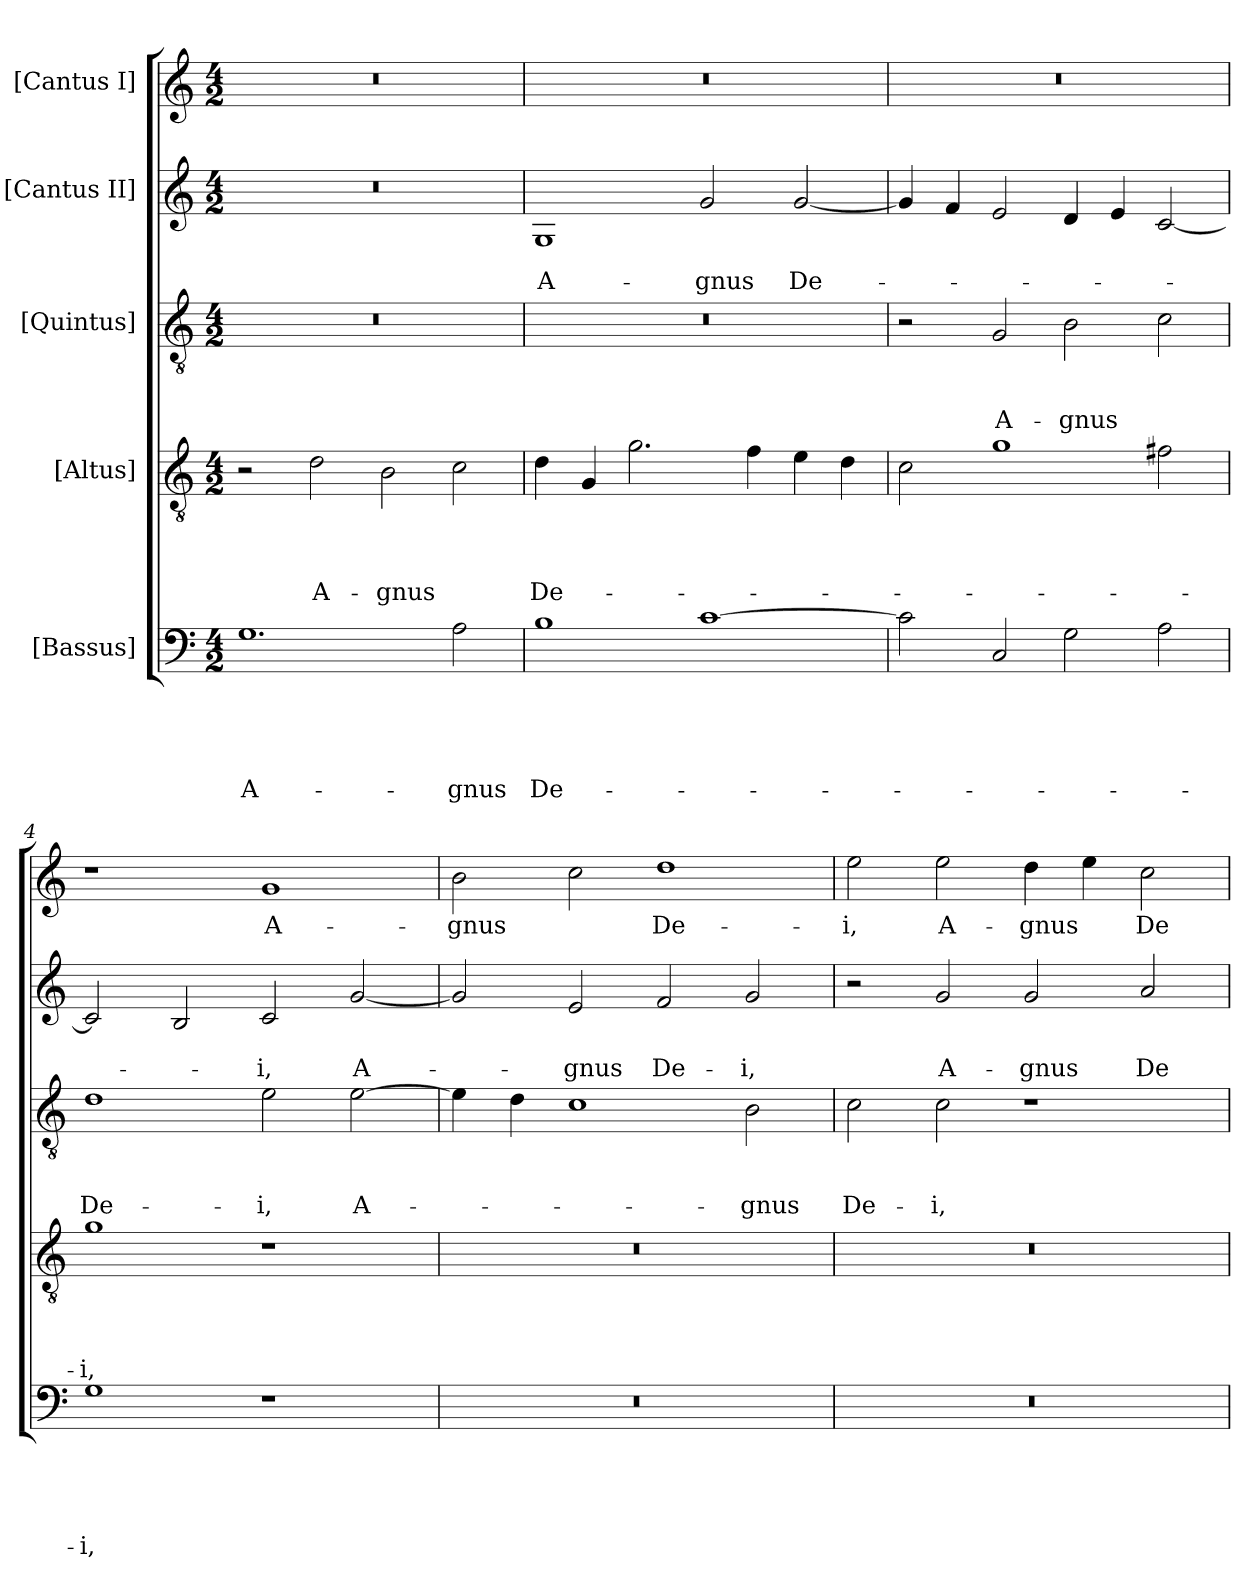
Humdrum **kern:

**kern	**text	**text	**text	**text	**text	**kern	**text	**text	**text	**text	**kern	**text	**text	**text	**kern	**text	**text	**kern	**text
*part5	*part5	*part5	*part5	*part5	*part5	*part4	*part4	*part4	*part4	*part4	*part3	*part3	*part3	*part3	*part2	*part2	*part2	*part1	*part1
*staff5	*staff5	*staff5	*staff5	*staff5	*staff5	*staff4	*staff4	*staff4	*staff4	*staff4	*staff3	*staff3	*staff3	*staff3	*staff2	*staff2	*staff2	*staff1	*staff1
*I"[Bassus]	*	*	*	*	*	*I"[Altus]	*	*	*	*	*I"[Quintus]	*	*	*	*I"[Cantus II]	*	*	*I"[Cantus I]	*
*clefF4	*	*	*	*	*	*clefGv2	*	*	*	*	*clefGv2	*	*	*	*clefG2	*	*	*clefG2	*
*k[]	*	*	*	*	*	*k[]	*	*	*	*	*k[]	*	*	*	*k[]	*	*	*k[]	*
*M4/2	*	*	*	*	*	*M4/2	*	*	*	*	*M4/2	*	*	*	*M4/2	*	*	*M4/2	*
=1	=1	=1	=1	=1	=1	=1	=1	=1	=1	=1	=1	=1	=1	=1	=1	=1	=1	=1	=1
1.G\	.	.	.	.	A-	2r	.	.	.	.	0r	.	.	.	0r	.	.	0r	.
.	.	.	.	.	.	2d\	.	.	.	A-	.	.	.	.	.	.	.	.	.
.	.	.	.	.	.	2B\	.	.	.	-gnus	.	.	.	.	.	.	.	.	.
2A\	.	.	.	.	-gnus	2c\	.	.	.	.	.	.	.	.	.	.	.	.	.
=2	=2	=2	=2	=2	=2	=2	=2	=2	=2	=2	=2	=2	=2	=2	=2	=2	=2	=2	=2
1B\	.	.	.	.	De-	4d\	.	.	.	De-	0r	.	.	.	1G/	.	A-	0r	.
.	.	.	.	.	.	4G/	.	.	.	.	.	.	.	.	.	.	.	.	.
.	.	.	.	.	.	2.g\	.	.	.	.	.	.	.	.	.	.	.	.	.
[1c\	.	.	.	.	.	.	.	.	.	.	.	.	.	.	2g/	.	-gnus	.	.
.	.	.	.	.	.	4f\	.	.	.	.	.	.	.	.	.	.	.	.	.
.	.	.	.	.	.	4e\	.	.	.	.	.	.	.	.	[2g/	.	De-	.	.
.	.	.	.	.	.	4d\	.	.	.	.	.	.	.	.	.	.	.	.	.
=3	=3	=3	=3	=3	=3	=3	=3	=3	=3	=3	=3	=3	=3	=3	=3	=3	=3	=3	=3
2c\]	.	.	.	.	.	2c\	.	.	.	.	2r	.	.	.	4g/]	.	.	0r	.
.	.	.	.	.	.	.	.	.	.	.	.	.	.	.	4f/	.	.	.	.
2C/	.	.	.	.	.	1g\	.	.	.	.	2G/	.	.	A-	2e/	.	.	.	.
2G\	.	.	.	.	.	.	.	.	.	.	2B\	.	.	-gnus	4d/	.	.	.	.
.	.	.	.	.	.	.	.	.	.	.	.	.	.	.	4e/	.	.	.	.
2A\	.	.	.	.	.	2f#X\	.	.	.	.	2c\	.	.	.	[2c/	.	.	.	.
=4	=4	=4	=4	=4	=4	=4	=4	=4	=4	=4	=4	=4	=4	=4	=4	=4	=4	=4	=4
1G\	.	.	.	.	-i,	1g\	.	.	.	-i,	1d\	.	.	De-	2c/]	.	.	1r	.
.	.	.	.	.	.	.	.	.	.	.	.	.	.	.	2B/	.	.	.	.
1r	.	.	.	.	.	1r	.	.	.	.	2e\	.	.	-i,	2c/	.	-i,	1g/	A-
.	.	.	.	.	.	.	.	.	.	.	[2e\	.	.	A-	[2g/	.	A-	.	.
=5	=5	=5	=5	=5	=5	=5	=5	=5	=5	=5	=5	=5	=5	=5	=5	=5	=5	=5	=5
0r	.	.	.	.	.	0r	.	.	.	.	4e\]	.	.	.	2g/]	.	.	2b\	-gnus
.	.	.	.	.	.	.	.	.	.	.	4d\	.	.	.	.	.	.	.	.
.	.	.	.	.	.	.	.	.	.	.	1c\	.	.	.	2e/	.	-gnus	2cc\	.
.	.	.	.	.	.	.	.	.	.	.	.	.	.	.	2f/	.	De-	1dd\	De-
.	.	.	.	.	.	.	.	.	.	.	2B\	.	.	-gnus	2g/	.	-i,	.	.
=6	=6	=6	=6	=6	=6	=6	=6	=6	=6	=6	=6	=6	=6	=6	=6	=6	=6	=6	=6
0r	.	.	.	.	.	0r	.	.	.	.	2c\	.	.	De-	2r	.	.	2ee\	-i,
.	.	.	.	.	.	.	.	.	.	.	2c\	.	.	-i,	2g/	.	A-	2ee\	A-
.	.	.	.	.	.	.	.	.	.	.	1r	.	.	.	2g/	.	-gnus	4dd\	-gnus
.	.	.	.	.	.	.	.	.	.	.	.	.	.	.	.	.	.	4ee\	.
.	.	.	.	.	.	.	.	.	.	.	.	.	.	.	2a/	.	De-	2cc\	De-
=	=	=	=	=	=	=	=	=	=	=	=	=	=	=	=	=	=	=	=
*-	*-	*-	*-	*-	*-	*-	*-	*-	*-	*-	*-	*-	*-	*-	*-	*-	*-	*-	*-
